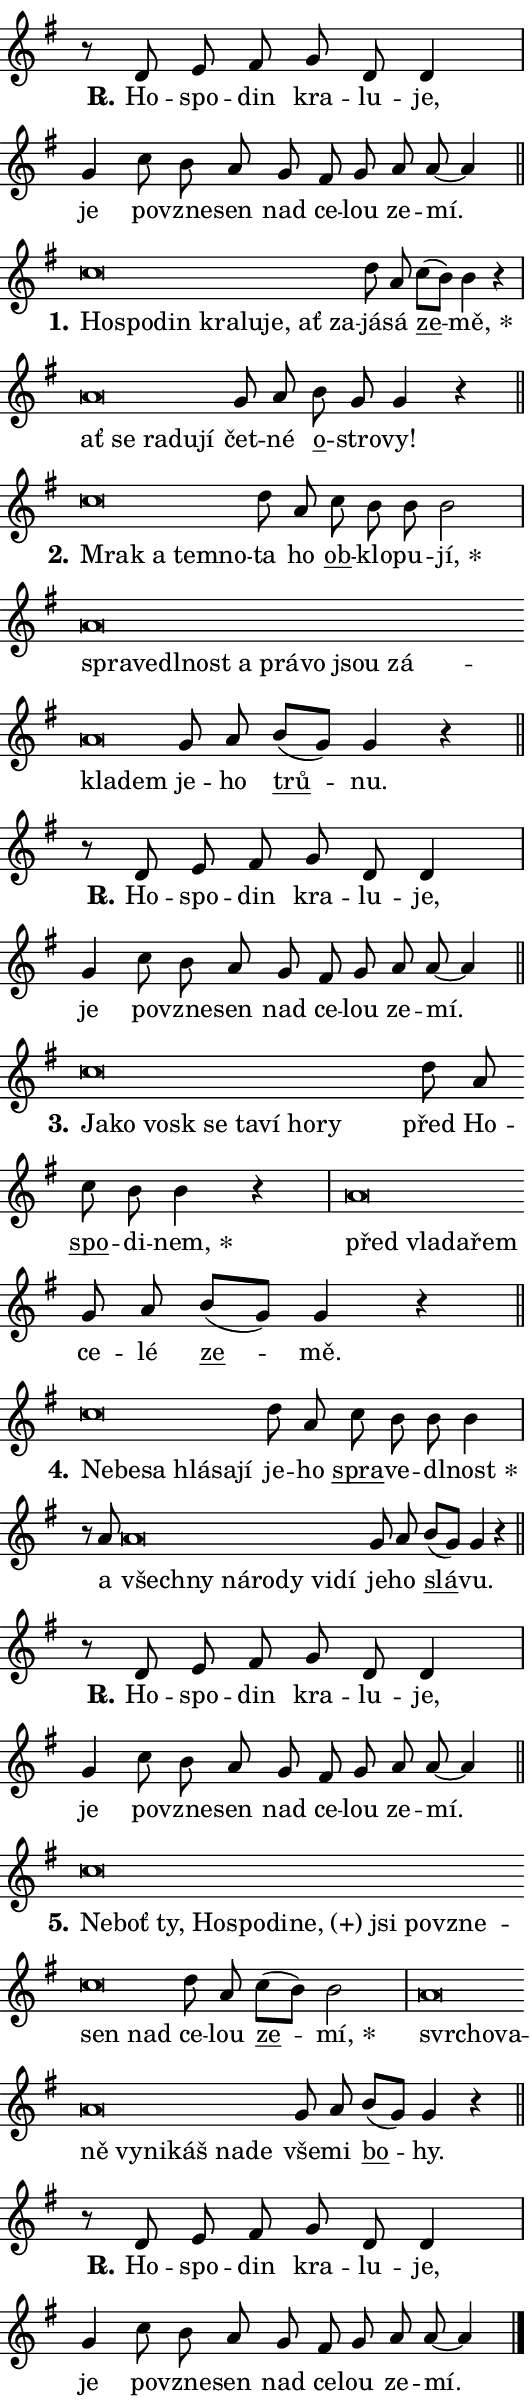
\version "2.24.0"
\header { tagline = "" }
\paper {
  indent = 0\cm
  top-margin = 0\cm
  right-margin = 0.13\cm % to fit lyric hyphens
  bottom-margin = 0\cm
  left-margin = 0\cm
  paper-width = 9\cm
  page-breaking = #ly:one-page-breaking
  system-system-spacing.basic-distance = #11
  score-system-spacing.basic-distance = #11
  ragged-last = ##f
}


%% Author: Thomas Morley
%% https://lists.gnu.org/archive/html/lilypond-user/2020-05/msg00002.html
#(define (line-position grob)
"Returns position of @var[grob} in current system:
   @code{'start}, if at first time-step
   @code{'end}, if at last time-step
   @code{'middle} otherwise
"
  (let* ((col (ly:item-get-column grob))
         (ln (ly:grob-object col 'left-neighbor))
         (rn (ly:grob-object col 'right-neighbor))
         (col-to-check-left (if (ly:grob? ln) ln col))
         (col-to-check-right (if (ly:grob? rn) rn col))
         (break-dir-left
           (and
             (ly:grob-property col-to-check-left 'non-musical #f)
             (ly:item-break-dir col-to-check-left)))
         (break-dir-right
           (and
             (ly:grob-property col-to-check-right 'non-musical #f)
             (ly:item-break-dir col-to-check-right))))
        (cond ((eqv? 1 break-dir-left) 'start)
              ((eqv? -1 break-dir-right) 'end)
              (else 'middle))))

#(define (tranparent-at-line-position vctor)
  (lambda (grob)
  "Relying on @code{line-position} select the relevant enry from @var{vctor}.
Used to determine transparency,"
    (case (line-position grob)
      ((end) (not (vector-ref vctor 0)))
      ((middle) (not (vector-ref vctor 1)))
      ((start) (not (vector-ref vctor 2))))))

noteHeadBreakVisibility =
#(define-music-function (break-visibility)(vector?)
"Makes @code{NoteHead}s transparent relying on @var{break-visibility}"
#{
  \override NoteHead.transparent =
    #(tranparent-at-line-position break-visibility)
#})

#(define delete-ledgers-for-transparent-note-heads
  (lambda (grob)
    "Reads whether a @code{NoteHead} is transparent.
If so this @code{NoteHead} is removed from @code{'note-heads} from
@var{grob}, which is supposed to be @code{LedgerLineSpanner}.
As a result ledgers are not printed for this @code{NoteHead}"
    (let* ((nhds-array (ly:grob-object grob 'note-heads))
           (nhds-list
             (if (ly:grob-array? nhds-array)
                 (ly:grob-array->list nhds-array)
                 '()))
           ;; Relies on the transparent-property being done before
           ;; Staff.LedgerLineSpanner.after-line-breaking is executed.
           ;; This is fragile ...
           (to-keep
             (remove
               (lambda (nhd)
                 (ly:grob-property nhd 'transparent #f))
               nhds-list)))
      ;; TODO find a better method to iterate over grob-arrays, similiar
      ;; to filter/remove etc for lists
      ;; For now rebuilt from scratch
      (set! (ly:grob-object grob 'note-heads)  '())
      (for-each
        (lambda (nhd)
          (ly:pointer-group-interface::add-grob grob 'note-heads nhd))
        to-keep))))

squashNotes = {
  \override NoteHead.X-extent = #'(-0.2 . 0.2)
  \override NoteHead.Y-extent = #'(-0.75 . 0)
  \override NoteHead.stencil =
    #(lambda (grob)
       (let ((pos (ly:grob-property grob 'staff-position)))
         (begin
           (if (< pos -7) (display "ERROR: Lower brevis then expected\n") (display ""))
           (if (<= pos -6) ly:text-interface::print ly:note-head::print))))
}
unSquashNotes = {
  \revert NoteHead.X-extent
  \revert NoteHead.Y-extent
  \revert NoteHead.stencil
}

hideNotes = \noteHeadBreakVisibility #begin-of-line-visible
unHideNotes = \noteHeadBreakVisibility #all-visible

% work-around for resetting accidentals
% https://lilypond.org/doc/v2.23/Documentation/notation/displaying-rhythms#unmetered-music
cadenzaMeasure = {
  \cadenzaOff
  \partial 1024 s1024
  \cadenzaOn
}

#(define-markup-command (accent layout props text) (markup?)
  "Underline accented syllable"
  (interpret-markup layout props
    #{\markup \override #'(offset . 4.3) \underline { #text }#}))

responsum = \markup \concat {
  "R" \hspace #-1.05 \path #0.1 #'((moveto 0 0.07) (lineto 0.9 0.8)) \hspace #0.05 "."
}

spaceSize = #0.6828661417322834 % exact space size for TeX Gyre Schola

\layout {
  \context {
    \Staff
    \remove "Time_signature_engraver"
    \override LedgerLineSpanner.after-line-breaking = #delete-ledgers-for-transparent-note-heads
  }
  \context {
    \Lyrics {
      \override LyricSpace.minimum-distance = \spaceSize
      \override LyricText.font-name = #"TeX Gyre Schola"
      \override LyricText.font-size = 1
      \override StanzaNumber.font-name = #"TeX Gyre Schola Bold"
      \override StanzaNumber.font-size = 1
    }
  }
  \context {
    \Score 
    \override NoteHead.text =
      #(lambda (grob) 
        (let ((pos (ly:grob-property grob 'staff-position)))
          #{\markup {
            \combine
              \halign #-0.55 \raise #(if (= pos -6) 0 0.5) \override #'(thickness . 2) \draw-line #'(3.2 . 0)
              \musicglyph "noteheads.sM1"
          }#}))
  }
}

% magnetic-lyrics.ily
%
%   written by
%     Jean Abou Samra <jean@abou-samra.fr>
%     Werner Lemberg <wl@gnu.org>
%
%   adapted by
%     Jiri Hon <jiri.hon@gmail.com>
%
% Version 2022-Apr-15

% https://www.mail-archive.com/lilypond-user@gnu.org/msg149350.html

#(define (Left_hyphen_pointer_engraver context)
   "Collect syllable-hyphen-syllable occurrences in lyrics and store
them in properties.  This engraver only looks to the left.  For
example, if the lyrics input is @code{foo -- bar}, it does the
following.

@itemize @bullet
@item
Set the @code{text} property of the @code{LyricHyphen} grob between
@q{foo} and @q{bar} to @code{foo}.

@item
Set the @code{left-hyphen} property of the @code{LyricText} grob with
text @q{foo} to the @code{LyricHyphen} grob between @q{foo} and
@q{bar}.
@end itemize

Use this auxiliary engraver in combination with the
@code{lyric-@/text::@/apply-@/magnetic-@/offset!} hook."
   (let ((hyphen #f)
         (text #f))
     (make-engraver
      (acknowledgers
       ((lyric-syllable-interface engraver grob source-engraver)
        (set! text grob)))
      (end-acknowledgers
       ((lyric-hyphen-interface engraver grob source-engraver)
        ;(when (not (grob::has-interface grob 'lyric-space-interface))
          (set! hyphen grob)));)
      ((stop-translation-timestep engraver)
       (when (and text hyphen)
         (ly:grob-set-object! text 'left-hyphen hyphen))
       (set! text #f)
       (set! hyphen #f)))))

#(define (lyric-text::apply-magnetic-offset! grob)
   "If the space between two syllables is less than the value in
property @code{LyricText@/.details@/.squash-threshold}, move the right
syllable to the left so that it gets concatenated with the left
syllable.

Use this function as a hook for
@code{LyricText@/.after-@/line-@/breaking} if the
@code{Left_@/hyphen_@/pointer_@/engraver} is active."
   (let ((hyphen (ly:grob-object grob 'left-hyphen #f)))
     (when hyphen
       (let ((left-text (ly:spanner-bound hyphen LEFT)))
         (when (grob::has-interface left-text 'lyric-syllable-interface)
           (let* ((common (ly:grob-common-refpoint grob left-text X))
                  (this-x-ext (ly:grob-extent grob common X))
                  (left-x-ext
                   (begin
                     ;; Trigger magnetism for left-text.
                     (ly:grob-property left-text 'after-line-breaking)
                     (ly:grob-extent left-text common X)))
                  ;; `delta` is the gap width between two syllables.
                  (delta (- (interval-start this-x-ext)
                            (interval-end left-x-ext)))
                  (details (ly:grob-property grob 'details))
                  (threshold (assoc-get 'squash-threshold details 0.2)))
             (when (< delta threshold)
               (let* (;; We have to manipulate the input text so that
                      ;; ligatures crossing syllable boundaries are not
                      ;; disabled.  For languages based on the Latin
                      ;; script this is essentially a beautification.
                      ;; However, for non-Western scripts it can be a
                      ;; necessity.
                      (lt (ly:grob-property left-text 'text))
                      (rt (ly:grob-property grob 'text))
                      (is-space (grob::has-interface hyphen 'lyric-space-interface))
                      (space (if is-space " " ""))
                      (extra-delta (if is-space spaceSize 0))
                      ;; Append new syllable.
                      (ltrt-space (if (and (string? lt) (string? rt))
                                (string-append lt space rt)
                                (make-concat-markup (list lt space rt))))
                      ;; Right-align `ltrt` to the right side.
                      (ltrt-space-markup (grob-interpret-markup
                               grob
                               (make-translate-markup
                                (cons (interval-length this-x-ext) 0)
                                (make-right-align-markup ltrt-space)))))
                 (begin
                   ;; Don't print `left-text`.
                   (ly:grob-set-property! left-text 'stencil #f)
                   ;; Set text and stencil (which holds all collected
                   ;; syllables so far) and shift it to the left.
                   (ly:grob-set-property! grob 'text ltrt-space)
                   (ly:grob-set-property! grob 'stencil ltrt-space-markup)
                   (ly:grob-translate-axis! grob (- (- delta extra-delta)) X))))))))))


#(define (lyric-hyphen::displace-bounds-first grob)
   ;; Make very sure this callback isn't triggered too early.
   (let ((left (ly:spanner-bound grob LEFT))
         (right (ly:spanner-bound grob RIGHT)))
     (ly:grob-property left 'after-line-breaking)
     (ly:grob-property right 'after-line-breaking)
     (ly:lyric-hyphen::print grob)))

squashThreshold = #0.4

\layout {
  \context {
    \Lyrics
    \consists #Left_hyphen_pointer_engraver
    \override LyricText.after-line-breaking =
      #lyric-text::apply-magnetic-offset!
    \override LyricHyphen.stencil = #lyric-hyphen::displace-bounds-first
    \override LyricText.details.squash-threshold = \squashThreshold
    \override LyricHyphen.minimum-distance = 0
    \override LyricHyphen.minimum-length = \squashThreshold
  }
}

squashText = \override LyricText.details.squash-threshold = 9999
unSquashText = \override LyricText.details.squash-threshold = \squashThreshold

leftText = \override LyricText.self-alignment-X = #LEFT
unLeftText = \revert LyricText.self-alignment-X

starOffset = #(lambda (grob) 
                (let ((x_offset (ly:self-alignment-interface::aligned-on-x-parent grob)))
                  (if (= x_offset 0) 0 (+ x_offset 1.2))))

star = #(define-music-function (syllable)(string?)
"Append star separator at the end of a syllable"
#{
  \once \override LyricText.X-offset = #starOffset
  \lyricmode { \markup {
    #syllable
    \override #'((font-name . "TeX Gyre Schola Bold")) \hspace #0.2 \lower #0.65 \larger "*"
  } }
#})

starAccent = #(define-music-function (syllable)(string?)
"Append star separator at the end of a syllable and make accent"
#{
  \once \override LyricText.X-offset = #starOffset
  \lyricmode { \markup {
    \accent #syllable
    \override #'((font-name . "TeX Gyre Schola Bold")) \hspace #0.2 \lower #0.65 \larger "*"
  } }
#})

breath = #(define-music-function (syllable)(string?)
"Append breathing indicator at the end of a syllable"
#{
  \lyricmode { \markup { #syllable "+" } }
#})

optionalBreath = #(define-music-function (syllable)(string?)
"Append optional breathing indicator at the end of a syllable"
#{
  \lyricmode { \markup { #syllable "(+)" } }
#})


\score {
    <<
        \new Voice = "melody" { \cadenzaOn \key g \major \relative { r8 d'8 e fis g d d4 \cadenzaMeasure \bar "|" g c8 b a g \bar "" fis g a a~ a4 \cadenzaMeasure \bar "||" \break } }
        \new Lyrics \lyricsto "melody" { \lyricmode { \set stanza = \responsum
Ho -- spo -- din kra -- lu -- je, je po -- vzne -- sen nad ce -- lou ze -- mí. } }
    >>
    \layout {}
}

\score {
    <<
        \new Voice = "melody" { \cadenzaOn \key g \major \relative { \squashNotes c''\breve*1/16 \hideNotes \breve*1/16 \bar "" \breve*1/16 \bar "" \breve*1/16 \bar "" \breve*1/16 \bar "" \breve*1/16 \bar "" \breve*1/16 \breve*1/16 \bar "" \unHideNotes \unSquashNotes d8 a \bar "" c[( b)] b4 r \cadenzaMeasure \bar "|" \squashNotes a\breve*1/16 \hideNotes \breve*1/16 \bar "" \breve*1/16 \bar "" \breve*1/16 \breve*1/16 \bar "" \unHideNotes \unSquashNotes g8 a \bar "" b g g4 r \cadenzaMeasure \bar "||" \break } }
        \new Lyrics \lyricsto "melody" { \lyricmode { \set stanza = "1."
\leftText Ho -- \squashText spo -- din kra -- lu -- je, ať za -- \unLeftText \unSquashText já -- sá \markup \accent ze -- \star mě, \leftText ať \squashText se ra -- du -- jí \unLeftText \unSquashText čet -- né \markup \accent o -- stro -- vy! } }
    >>
    \layout {}
}

\score {
    <<
        \new Voice = "melody" { \cadenzaOn \key g \major \relative { \squashNotes c''\breve*1/16 \hideNotes \breve*1/16 \bar "" \breve*1/16 \breve*1/16 \bar "" \unHideNotes \unSquashNotes d8 a \bar "" c b b b2 \cadenzaMeasure \bar "|" \squashNotes a\breve*1/16 \hideNotes \breve*1/16 \bar "" \breve*1/16 \bar "" \breve*1/16 \bar "" \breve*1/16 \bar "" \breve*1/16 \bar "" \breve*1/16 \bar "" \breve*1/16 \bar "" \breve*1/16 \bar "" \breve*1/16 \breve*1/16 \bar "" \unHideNotes \unSquashNotes g8 a \bar "" b[( g)] g4 r \cadenzaMeasure \bar "||" \break } }
        \new Lyrics \lyricsto "melody" { \lyricmode { \set stanza = "2."
\leftText Mrak \squashText a tem -- no -- \unLeftText \unSquashText ta ho \markup \accent ob -- klo -- pu -- \star jí, \leftText spra -- \squashText ve -- dl -- nost a prá -- vo jsou zá -- kla -- dem \unLeftText \unSquashText je -- ho \markup \accent trů -- nu. } }
    >>
    \layout {}
}

\score {
    <<
        \new Voice = "melody" { \cadenzaOn \key g \major \relative { r8 d'8 e fis g d d4 \cadenzaMeasure \bar "|" g c8 b a g \bar "" fis g a a~ a4 \cadenzaMeasure \bar "||" \break } }
        \new Lyrics \lyricsto "melody" { \lyricmode { \set stanza = \responsum
Ho -- spo -- din kra -- lu -- je, je po -- vzne -- sen nad ce -- lou ze -- mí. } }
    >>
    \layout {}
}

\score {
    <<
        \new Voice = "melody" { \cadenzaOn \key g \major \relative { \squashNotes c''\breve*1/16 \hideNotes \breve*1/16 \bar "" \breve*1/16 \bar "" \breve*1/16 \bar "" \breve*1/16 \bar "" \breve*1/16 \bar "" \breve*1/16 \breve*1/16 \bar "" \unHideNotes \unSquashNotes d8 a \bar "" c b b4 r \cadenzaMeasure \bar "|" \squashNotes a\breve*1/16 \hideNotes \breve*1/16 \bar "" \breve*1/16 \breve*1/16 \bar "" \unHideNotes \unSquashNotes g8 a \bar "" b[( g)] g4 r \cadenzaMeasure \bar "||" \break } }
        \new Lyrics \lyricsto "melody" { \lyricmode { \set stanza = "3."
\leftText Ja -- \squashText ko vosk se ta -- ví ho -- ry \unLeftText \unSquashText před Ho -- \markup \accent spo -- di -- \star nem, \leftText před \squashText vla -- da -- řem \unLeftText \unSquashText ce -- lé \markup \accent ze -- mě. } }
    >>
    \layout {}
}

\score {
    <<
        \new Voice = "melody" { \cadenzaOn \key g \major \relative { \squashNotes c''\breve*1/16 \hideNotes \breve*1/16 \bar "" \breve*1/16 \bar "" \breve*1/16 \bar "" \breve*1/16 \breve*1/16 \bar "" \unHideNotes \unSquashNotes d8 a \bar "" c b b b4 \cadenzaMeasure \bar "|" r8 a8 \squashNotes a\breve*1/16 \hideNotes \breve*1/16 \bar "" \breve*1/16 \bar "" \breve*1/16 \bar "" \breve*1/16 \bar "" \breve*1/16 \breve*1/16 \bar "" \unHideNotes \unSquashNotes g8 a \bar "" b[( g)] g4 r \cadenzaMeasure \bar "||" \break } }
        \new Lyrics \lyricsto "melody" { \lyricmode { \set stanza = "4."
\leftText Ne -- \squashText be -- sa hlá -- sa -- jí \unLeftText \unSquashText je -- ho \markup \accent spra -- ve -- dl -- \star nost a \leftText všech -- \squashText ny ná -- ro -- dy vi -- dí \unLeftText \unSquashText je -- ho \markup \accent slá -- vu. } }
    >>
    \layout {}
}

\score {
    <<
        \new Voice = "melody" { \cadenzaOn \key g \major \relative { r8 d'8 e fis g d d4 \cadenzaMeasure \bar "|" g c8 b a g \bar "" fis g a a~ a4 \cadenzaMeasure \bar "||" \break } }
        \new Lyrics \lyricsto "melody" { \lyricmode { \set stanza = \responsum
Ho -- spo -- din kra -- lu -- je, je po -- vzne -- sen nad ce -- lou ze -- mí. } }
    >>
    \layout {}
}

\score {
    <<
        \new Voice = "melody" { \cadenzaOn \key g \major \relative { \squashNotes c''\breve*1/16 \hideNotes \breve*1/16 \bar "" \breve*1/16 \bar "" \breve*1/16 \bar "" \breve*1/16 \bar "" \breve*1/16 \bar "" \breve*1/16 \bar "" \breve*1/16 \bar "" \breve*1/16 \bar "" \breve*1/16 \bar "" \breve*1/16 \breve*1/16 \bar "" \unHideNotes \unSquashNotes d8 a \bar "" c[( b)] b2 \cadenzaMeasure \bar "|" \squashNotes a\breve*1/16 \hideNotes \breve*1/16 \bar "" \breve*1/16 \bar "" \breve*1/16 \bar "" \breve*1/16 \bar "" \breve*1/16 \bar "" \breve*1/16 \bar "" \breve*1/16 \breve*1/16 \bar "" \unHideNotes \unSquashNotes g8 a \bar "" b[( g)] g4 r \cadenzaMeasure \bar "||" \break } }
        \new Lyrics \lyricsto "melody" { \lyricmode { \set stanza = "5."
\leftText Ne -- \squashText boť ty, Ho -- spo -- di -- \optionalBreath ne, jsi po -- vzne -- sen nad \unLeftText \unSquashText ce -- lou \markup \accent ze -- \star mí, \leftText svr -- \squashText cho -- va -- ně vy -- ni -- káš na -- de \unLeftText \unSquashText vše -- mi \markup \accent bo -- hy. } }
    >>
    \layout {}
}

\score {
    <<
        \new Voice = "melody" { \cadenzaOn \key g \major \relative { r8 d'8 e fis g d d4 \cadenzaMeasure \bar "|" g c8 b a g \bar "" fis g a a~ a4 \cadenzaMeasure \bar "||" \break } \bar "|." }
        \new Lyrics \lyricsto "melody" { \lyricmode { \set stanza = \responsum
Ho -- spo -- din kra -- lu -- je, je po -- vzne -- sen nad ce -- lou ze -- mí. } }
    >>
    \layout {}
}
